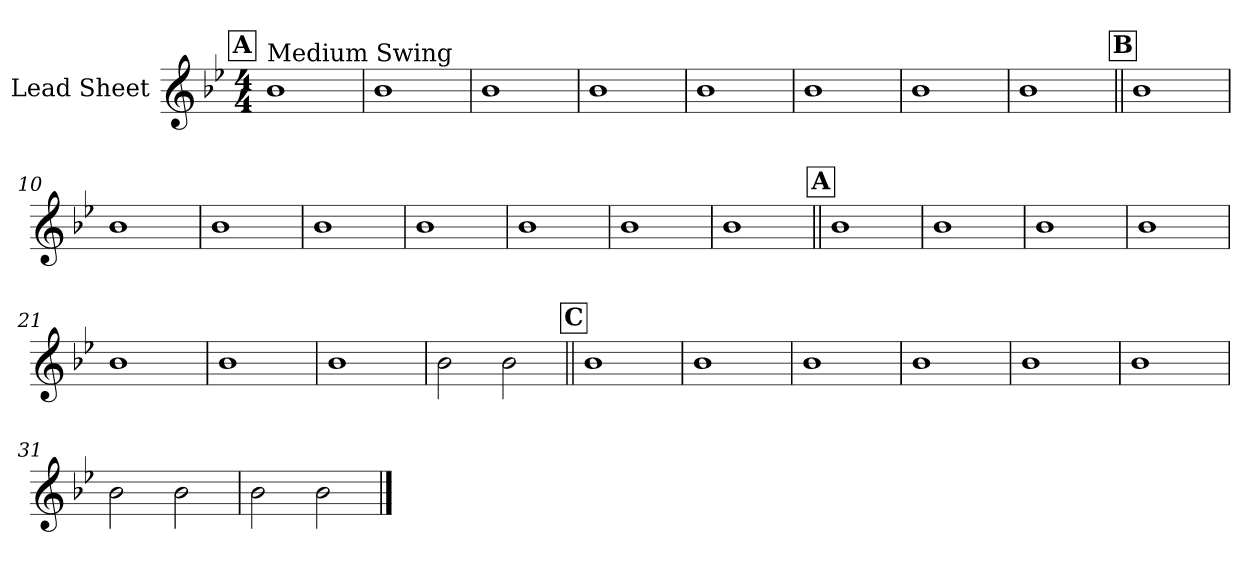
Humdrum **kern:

**kern
*part1
*staff1
*I"Lead Sheet
*clefG2
*k[b-e-]
*B-:
*M4/4
!!LO:REH:place=s1:a:fs=14:t=A
=1
!LO:TX:a:t=Medium Swing
1b-
=2
1b-
=3
1b-
=4
1b-
!!LO:LB:g=z
=5
1b-
=6
1b-
=7
1b-
=8
1b-
!!LO:LB:g=z
!!LO:REH:place=s1:a:fs=14:t=B
=9||
1b-
=10
1b-
=11
1b-
=12
1b-
!!LO:LB:g=z
=13
1b-
=14
1b-
=15
1b-
=16
1b-
!!LO:LB:g=z
!!LO:REH:place=s1:a:fs=14:t=A
=17||
1b-
=18
1b-
=19
1b-
=20
1b-
!!LO:LB:g=z
=21
1b-
=22
1b-
=23
1b-
=24
2b-\
2b-\
!!LO:LB:g=z
!!LO:REH:place=s1:a:fs=14:t=C
=25||
1b-
=26
1b-
=27
1b-
=28
1b-
!!LO:LB:g=z
=29
1b-
=30
1b-
=31
2b-\
2b-\
=32
2b-\
2b-\
==
*-
